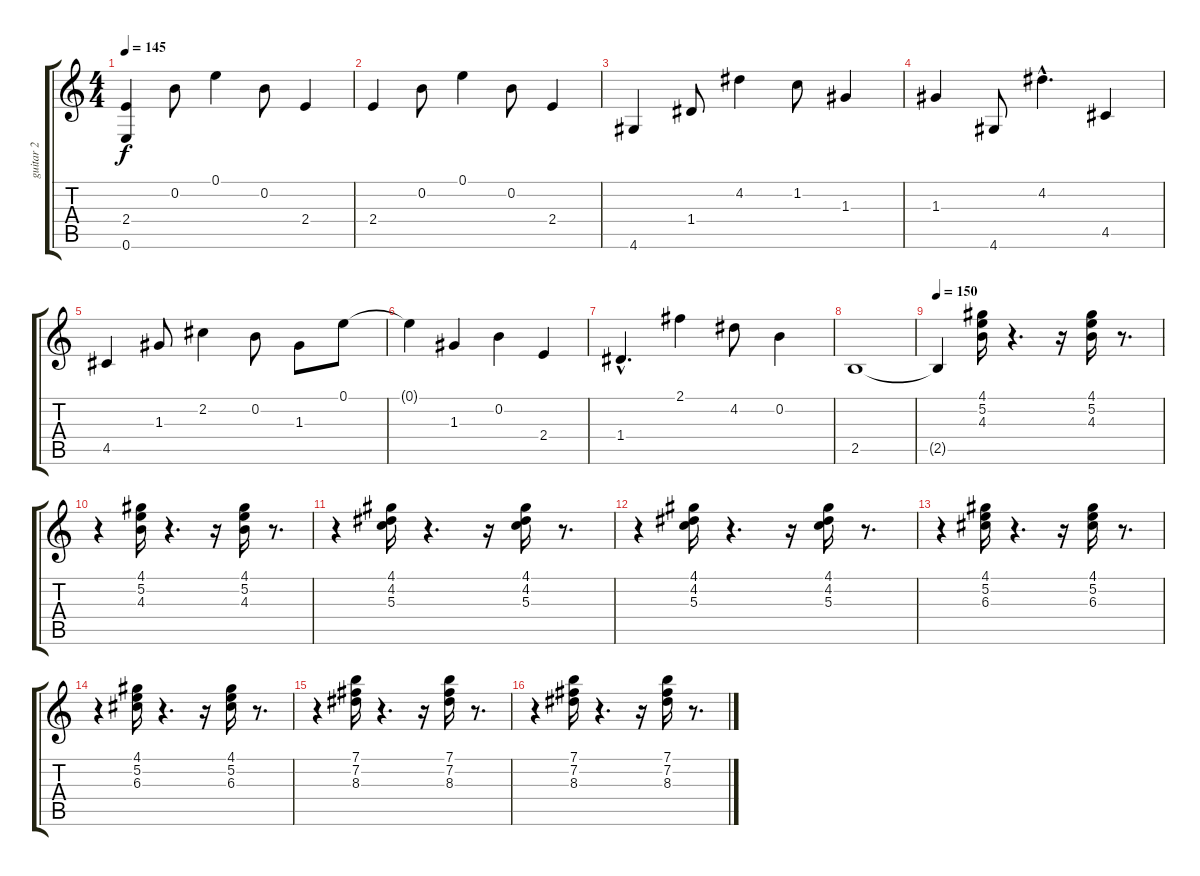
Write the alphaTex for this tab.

\track ("guitar 2" "guitar 2") {instrument electricguitarjazz}
\staff {score tabs}
\tuning (E4 B3 G3 D3 A2 E2) {hide}
\ts (4 4)
\tempo 145
\clef g2
\ks c
(2.4 0.6).4{dy f instrument electricguitarjazz} 0.2.8 0.1.4 0.2.8 2.4.4 |
2.4.4 0.2.8 0.1.4 0.2.8 2.4.4 |
4.6.4 1.4.8 4.2.4 1.2.8 1.3.4 |
1.3.4 4.6.8 4.2{hac}.4{d} 4.5.4 |
4.5.4 1.3.8 2.2.4 0.2.8 1.3.8 0.1.8 |
0.1{t}.4 1.3.4 0.2.4 2.4.4 |
1.4{hac}.4{d} 2.1.4 4.2.8 0.2.4 |
2.5.1 |
\tempo 150
2.5{t}.4 (4.1 5.2 4.3).16{instrument acousticguitarsteel} r.4{d} r.16 (4.1 5.2 4.3).16 r.8{d} |
r.4 (4.1 5.2 4.3).16 r.4{d} r.16 (4.1 5.2 4.3).16 r.8{d} |
r.4 (4.1 4.2 5.3).16 r.4{d} r.16 (4.1 4.2 5.3).16 r.8{d} |
r.4 (4.1 4.2 5.3).16 r.4{d} r.16 (4.1 4.2 5.3).16 r.8{d} |
r.4 (4.1 5.2 6.3).16 r.4{d} r.16 (4.1 5.2 6.3).16 r.8{d} |
r.4 (4.1 5.2 6.3).16 r.4{d} r.16 (4.1 5.2 6.3).16 r.8{d} |
r.4 (7.1 7.2 8.3).16 r.4{d} r.16 (7.1 7.2 8.3).16 r.8{d} |
r.4 (7.1 7.2 8.3).16 r.4{d} r.16 (7.1 7.2 8.3).16 r.8{d}
